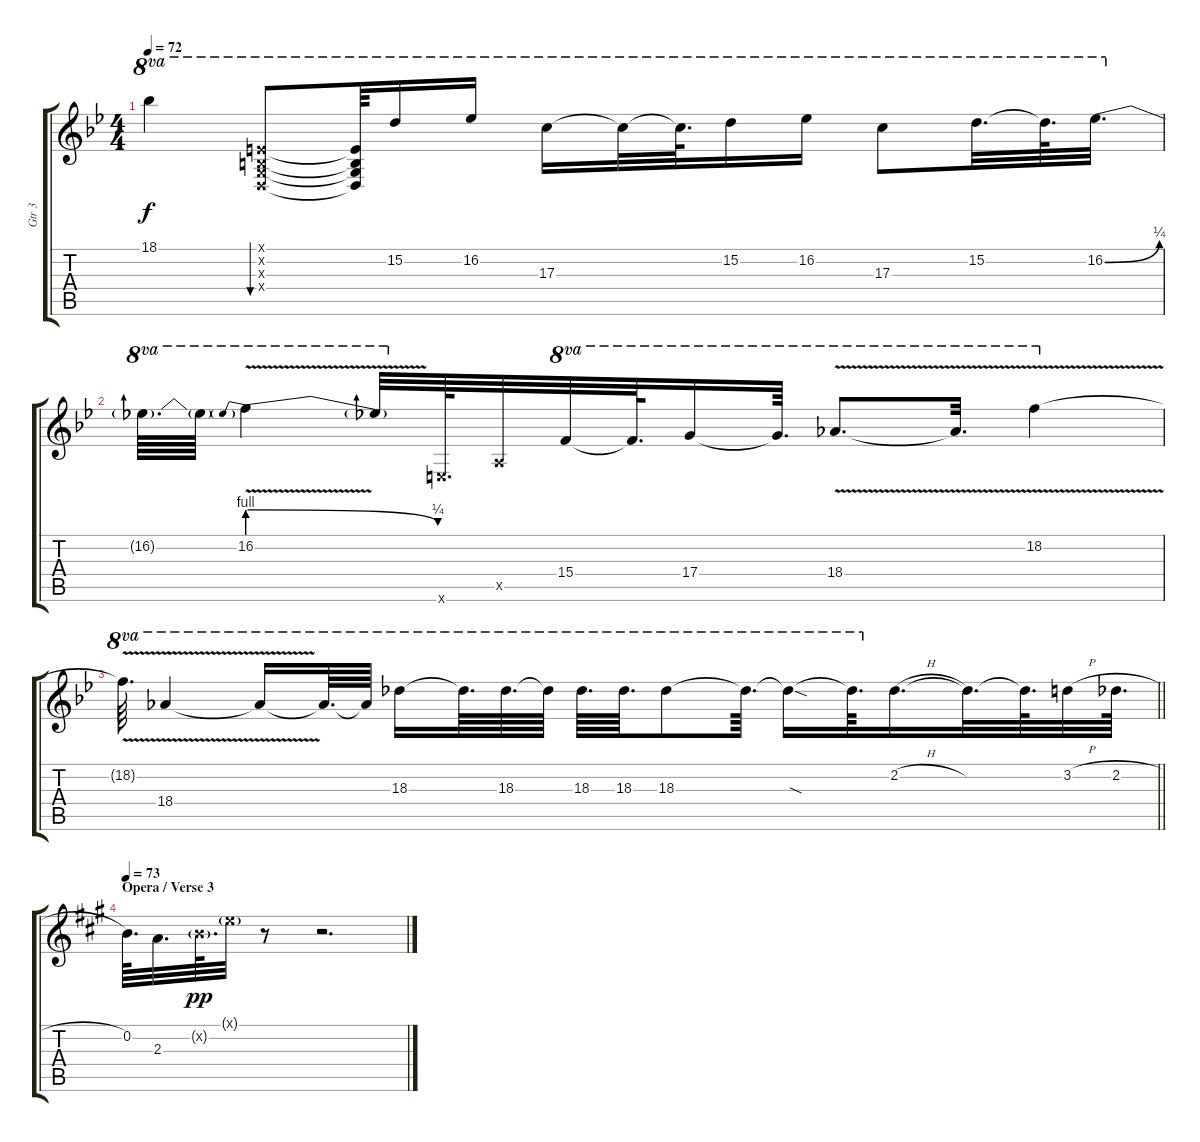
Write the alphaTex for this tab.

\track ("Gtr 3" "Gtr 3") {instrument overdrivenguitar}
\staff {score tabs}
\tuning (E4 B3 G3 D3 A2 E2) {hide}
\ts (4 4)
\tempo 72
\clef g2
\ks bb
18.1{t}.4{ot 8va dy f} (0.1{x} 0.2{x} 0.3{x} 0.4{x}).8{bu 120 ot 8va} (0.1{t} 0.2{t} 0.3{t} 0.4{t}).64{ot 8va} 15.2.16{ot 8va} 16.2.16{ot 8va} 17.3.16{ot 8va} 17.3{t}.32{ot 8va} 17.3{t}.64{d ot 8va} 15.2.16{ot 8va} 16.2.16{ot 8va} 17.3.8{ot 8va} 15.2.32{d ot 8va} 15.2{t}.64{d ot 8va} 16.2{be (bend 0 0 60 1)}.32{d ot 8va} |
16.2{t}.64{d ot 8va} 16.2{t}.64{ot 8va} 16.2{be (prebendrelease 0 4 60 1) v}.4{ot 8va} 16.2{t}.32{ot 8va} 0.6{x}.64{d} 0.5{x}.32 15.4.32{ot 8va} 15.4{t}.64{d ot 8va} 17.4.16{ot 8va} 17.4{t}.64{d ot 8va} 18.4{v}.8{d ot 8va} 18.4{t}.32{d ot 8va} 18.2{v}.4{ot 8va} |
\barLineRight lightlight
18.2{t}.64{d ot 8va} 18.4{v}.4{ot 8va} 18.4{t}.16{ot 8va} 18.4{t}.64{d ot 8va} 18.4{t}.64{ot 8va beam split} 18.3.16{ot 8va} 18.3{t}.64{d ot 8va} 18.3.64{d ot 8va} 18.3{t}.64{ot 8va} 18.3.64{d ot 8va} 18.3.64{d ot 8va} 18.3.8{ot 8va} 18.3{t}.64{d ot 8va beam split} 18.3{sod t}.16{ot 8va beam merge} 18.3{t}.64{d ot 8va} 2.2{h}.16{d} 2.2{t}.32{d} 2.2{t}.64{d} 3.2{h}.32 2.2{h}.64{d} |
\section ("" "Opera / Verse 3")
\tempo 73
\ks a
0.2.64{d} 2.3.32{d} 0.2{g x}.64{d dy pp} 0.1{g x}.32 r.8 r.2{d balance 12 instrument overdrivenguitar}
